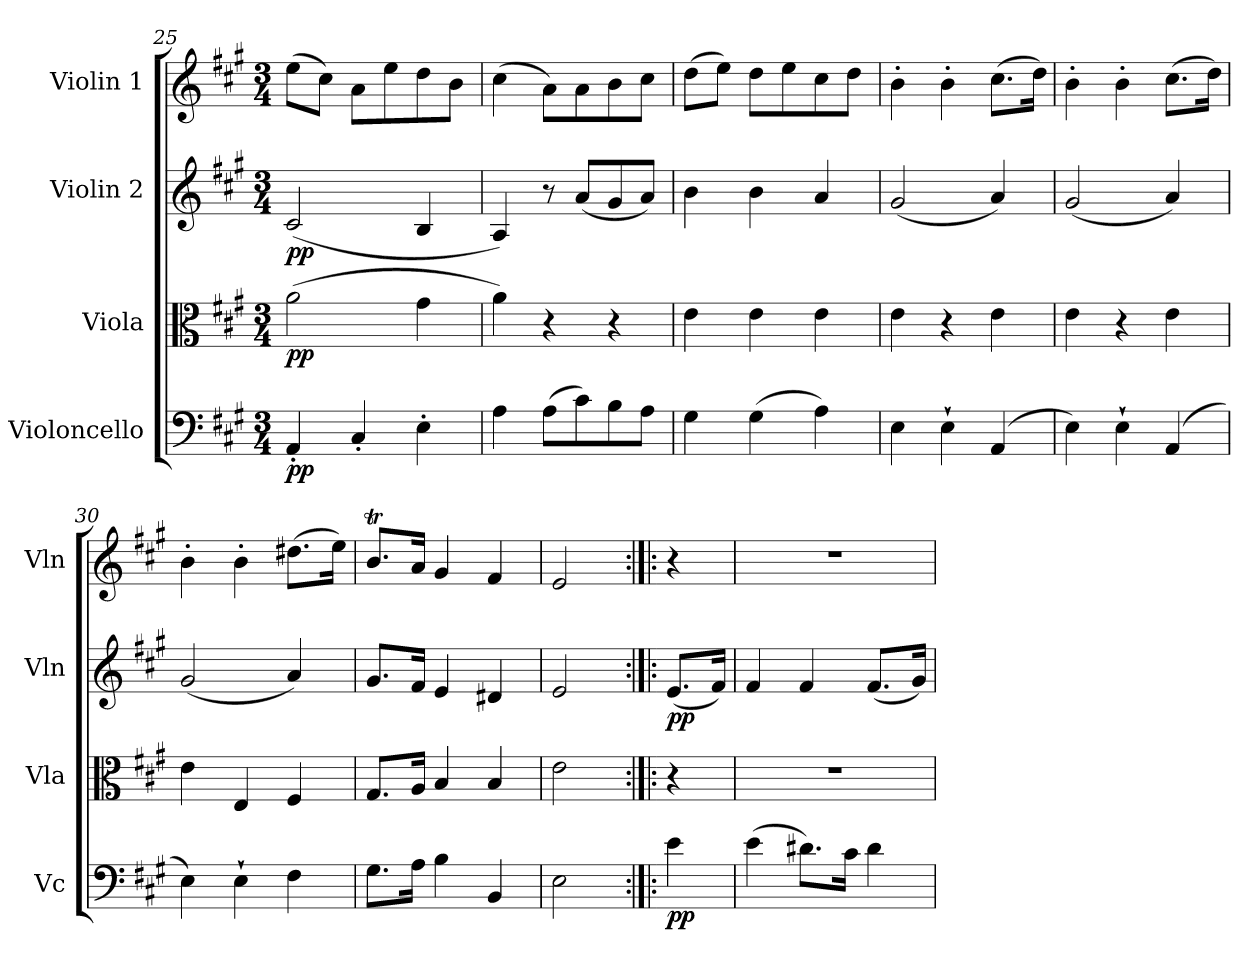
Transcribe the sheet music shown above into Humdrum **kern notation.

**kern	**dynam	**kern	**dynam	**kern	**dynam	**kern
*part4	*part4	*part3	*part3	*part2	*part2	*part1
*staff4	*staff4	*staff3	*staff3	*staff2	*staff2	*staff1
*I"Violoncello	*	*I"Viola	*	*I"Violin 2	*	*I"Violin 1
*I'Vc	*	*I'Vla	*	*I'Vln	*	*I'Vln
*clefF4	*	*clefC3	*	*clefG2	*	*clefG2
*k[f#c#g#]	*	*k[f#c#g#]	*	*k[f#c#g#]	*	*k[f#c#g#]
*M3/4	*	*M3/4	*	*M3/4	*	*M3/4
=25	=25	=25	=25	=25	=25	=25
!	!LO:DY:b	!	!LO:DY:b	!	!LO:DY:b	!
4AA'/	pp	(2a\	pp	(2c#/	pp	(8ee\L
.	.	.	.	.	.	8cc#\J)
4C#'/	.	.	.	.	.	8a\L
.	.	.	.	.	.	8ee\
4E'\	.	4g#\	.	4B/	.	8dd\
.	.	.	.	.	.	8b\J
=26	=26	=26	=26	=26	=26	=26
4A\	.	4a\)	.	4A/)	.	(4cc#\
(8A\L	.	4r	.	8r	.	8a\L)
8c#\)	.	.	.	(8a/L	.	8a\
8B\	.	4r	.	8g#/	.	8b\
8A\J	.	.	.	8a/J)	.	8cc#\J
=27	=27	=27	=27	=27	=27	=27
4G#\	.	4e\	.	4b\	.	(8dd\L
.	.	.	.	.	.	8ee\J)
(4G#\	.	4e\	.	4b\	.	8dd\L
.	.	.	.	.	.	8ee\
4A\)	.	4e\	.	4a/	.	8cc#\
.	.	.	.	.	.	8dd\J
=28	=28	=28	=28	=28	=28	=28
4E\	.	4e\	.	(2g#/	.	4b'\
4E`\	.	4r	.	.	.	4b'\
(4AA/	.	4e\	.	4a/)	.	(8.cc#\L
.	.	.	.	.	.	16dd\Jk)
=29	=29	=29	=29	=29	=29	=29
4E\)	.	4e\	.	(2g#/	.	4b'\
4E`\	.	4r	.	.	.	4b'\
(4AA/	.	4e\	.	4a/)	.	(8.cc#\L
.	.	.	.	.	.	16dd\Jk)
=30	=30	=30	=30	=30	=30	=30
4E\)	.	4e\	.	(2g#/	.	4b'\
4E`\	.	4E/	.	.	.	4b'\
4F#\	.	4F#/	.	4a/)	.	(8.dd#X\L
.	.	.	.	.	.	16ee\Jk)
=31	=31	=31	=31	=31	=31	=31
8.G#\L	.	8.G#/L	.	8.g#/L	.	8.bT/L
16A\Jk	.	16A/Jk	.	16f#/Jk	.	16a/Jk
4B\	.	4B/	.	4e/	.	4g#/
4BB/	.	4B/	.	4d#X/	.	4f#/
=32	=32	=32	=32	=32	=32	=32
2E\	.	2e\	.	2e/	.	2e/
!!LO:LB:g=z
=32X3:|!|:	=32X3:|!|:	=32X3:|!|:	=32X3:|!|:	=32X3:|!|:	=32X3:|!|:	=32X3:|!|:
!	!LO:DY:b	!	!	!	!LO:DY:b	!
4e\	pp	4r	.	(8.e/L	pp	4r
.	.	.	.	16f#/Jk)	.	.
=33	=33	=33	=33	=33	=33	=33
(4e\	.	2.r	.	4f#/	.	2.r
8.d#X\L)	.	.	.	4f#/	.	.
16c#\Jk	.	.	.	.	.	.
4d#\	.	.	.	(8.f#/L	.	.
.	.	.	.	16g#/Jk)	.	.
=	=	=	=	=	=	=
*-	*-	*-	*-	*-	*-	*-
